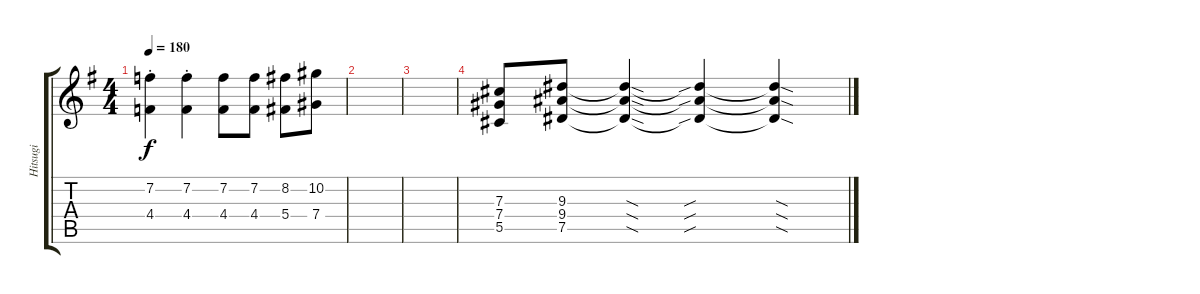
\track ("Hitsugi" "Hitsugi") {instrument overdrivenguitar}
\staff {score tabs}
\tuning (Eb4 Bb3 Gb3 Db3 Ab2 Eb2) {hide}
\ts (4 4)
\tempo 180
\clef g2
\ks g
(7.2{st} 4.4{st}).4{dy f} (7.2{st} 4.4{st}).4 (7.2 4.4).8 (7.2 4.4).8 (8.2 5.4).8 (10.2 7.4).8 |
|
|
(7.3 7.4 5.5).8 (9.3 9.4 7.5).8 (9.3{sod t} 9.4{sod t} 7.5{sod t}).4 (9.3{sib t} 9.4{sib t} 7.5{sib t}).4 (9.3{sod t} 9.4{sod t} 7.5{sod t}).4
